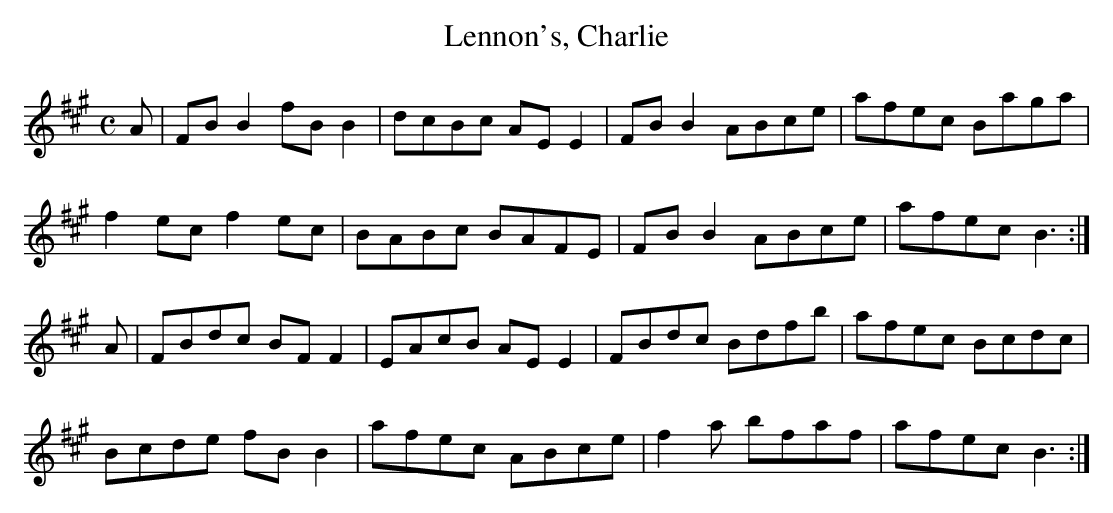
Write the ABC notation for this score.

X:1
T:Lennon's, Charlie
M:C
L:1/8
K:B Dorian
A|FBB2 fBB2|dcBc AEE2|FBB2 ABce|afec Baga|!
f2ec f2ec|BABc BAFE|FBB2 ABce|afec B3:|!
A|FBdc BFF2|EAcB AEE2|FBdc Bdfb|afec Bcdc|!
Bcde fBB2|afec ABce|f2a bfaf|afec B3:|!
